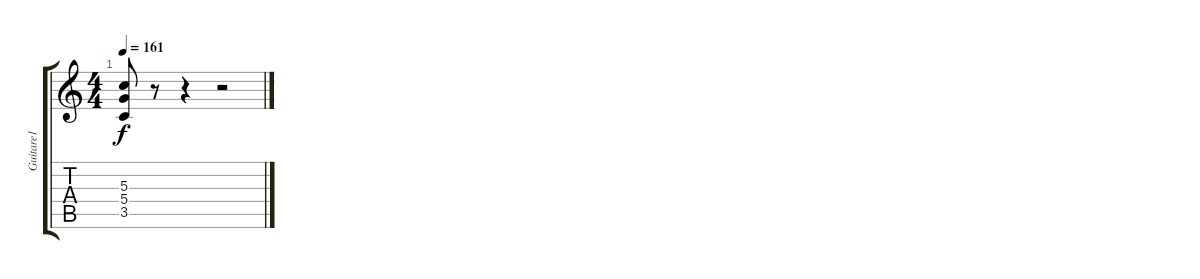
\track ("Guitare1 " "Guitare1 ") {instrument overdrivenguitar}
\staff {score tabs}
\tuning (E4 B3 G3 D3 A2 E2) {hide}
\ts (4 4)
\tempo 161
\clef g2
\ks c
(5.3{t} 5.4{t} 3.5{t}).8{dy f} r.8 r.4 r.2
